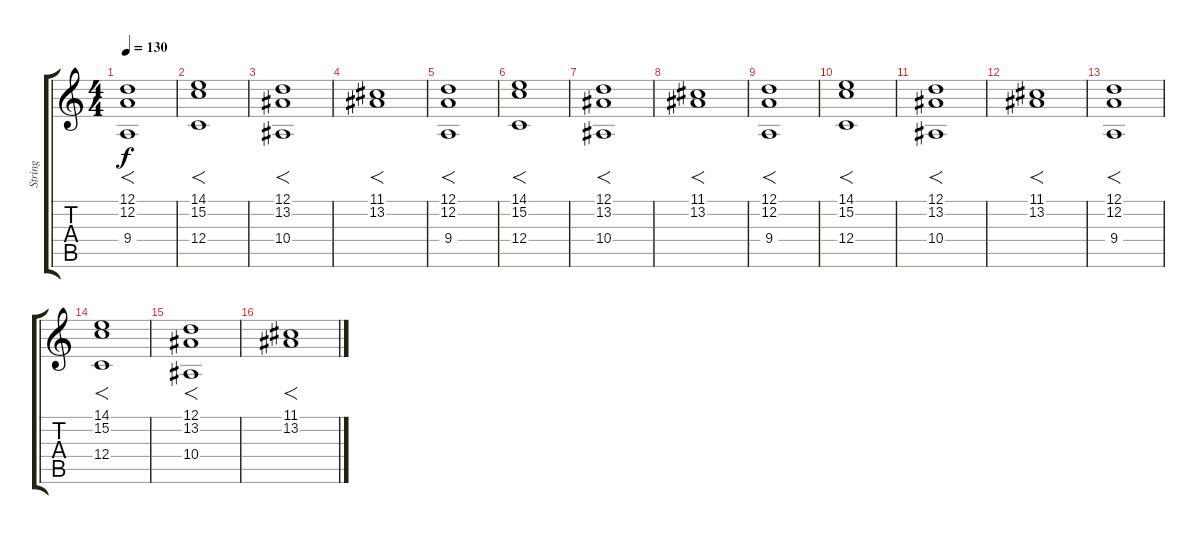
\track ("String" "String") {instrument stringensemble1}
\staff {score tabs}
\tuning (D4 A3 F3 C3 G2 D2) {hide}
\ts (4 4)
\tempo 130
\clef g2
\ks c
(12.1 12.2 9.4).1{f dy f} |
(14.1 15.2 12.4).1{f} |
(12.1 13.2 10.4).1{f} |
(11.1 13.2).1{f} |
(12.1 12.2 9.4).1{f} |
(14.1 15.2 12.4).1{f} |
(12.1 13.2 10.4).1{f} |
(11.1 13.2).1{f} |
(12.1 12.2 9.4).1{f} |
(14.1 15.2 12.4).1{f} |
(12.1 13.2 10.4).1{f} |
(11.1 13.2).1{f} |
(12.1 12.2 9.4).1{f} |
(14.1 15.2 12.4).1{f} |
(12.1 13.2 10.4).1{f} |
(11.1 13.2).1{f}
